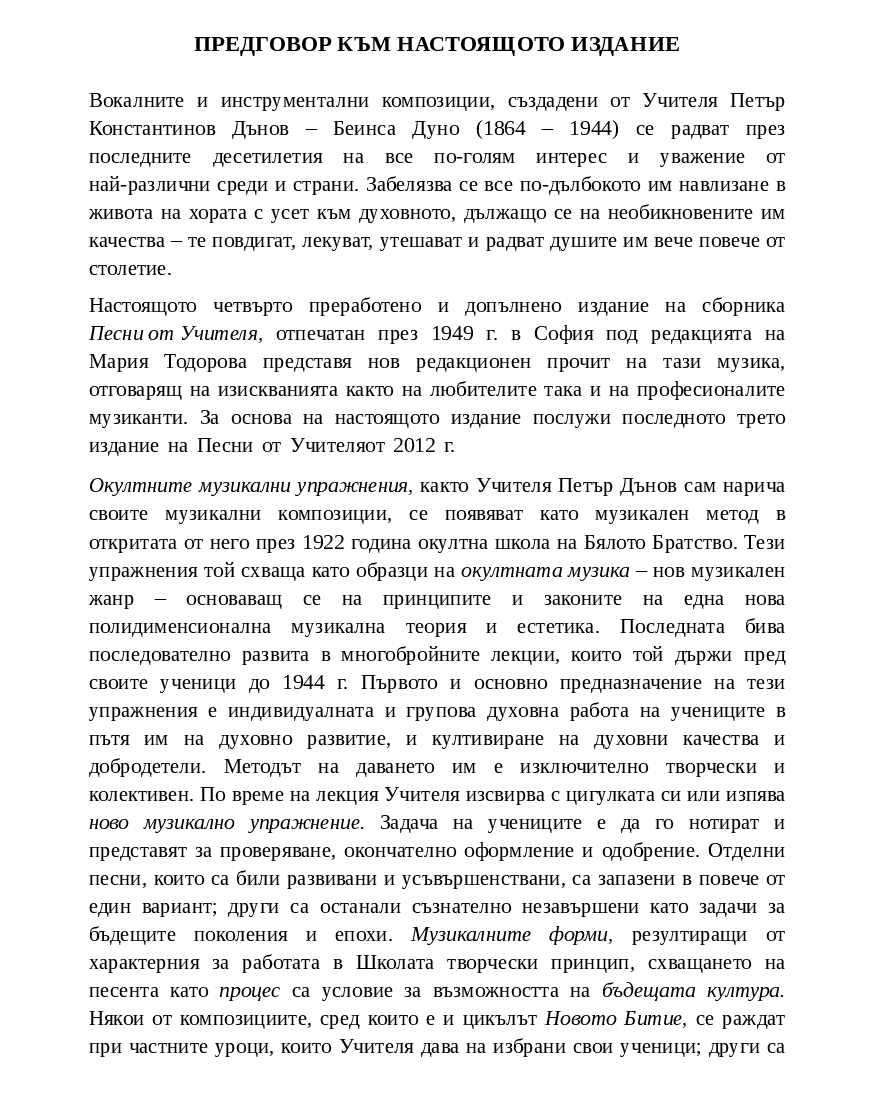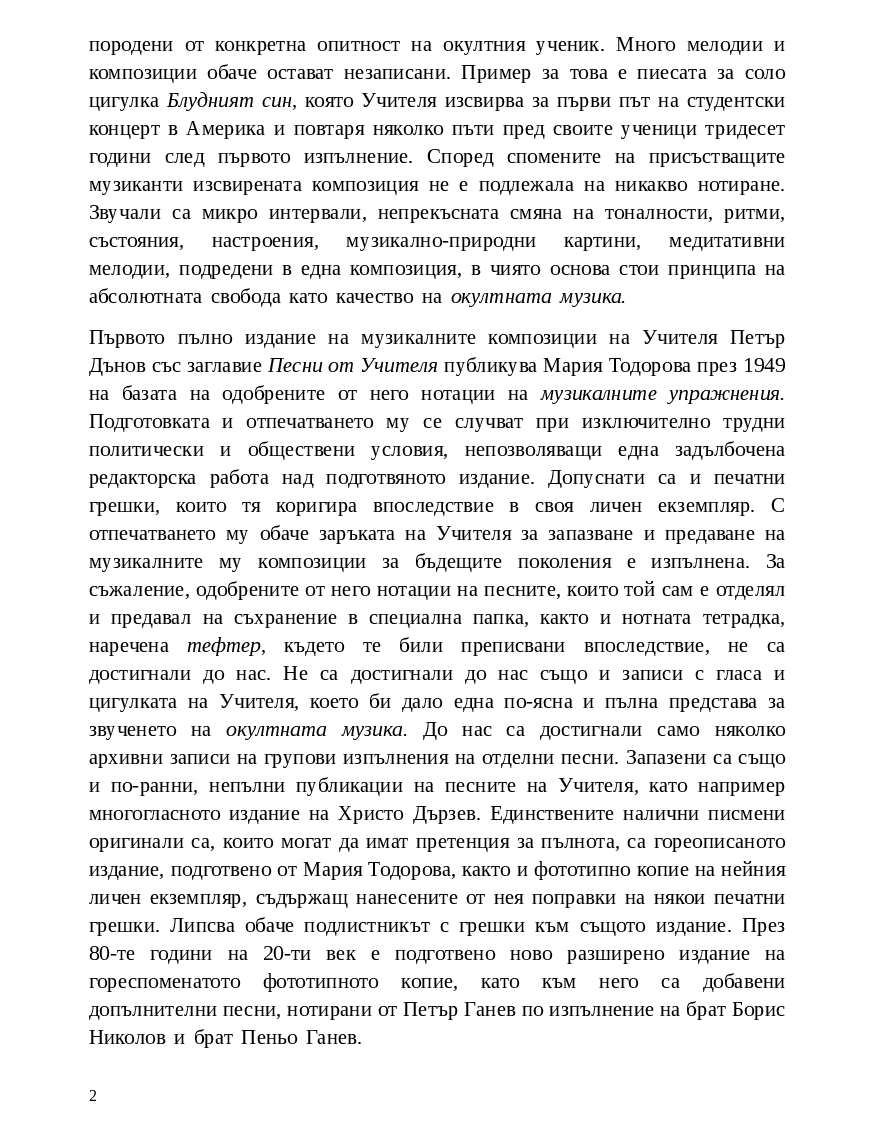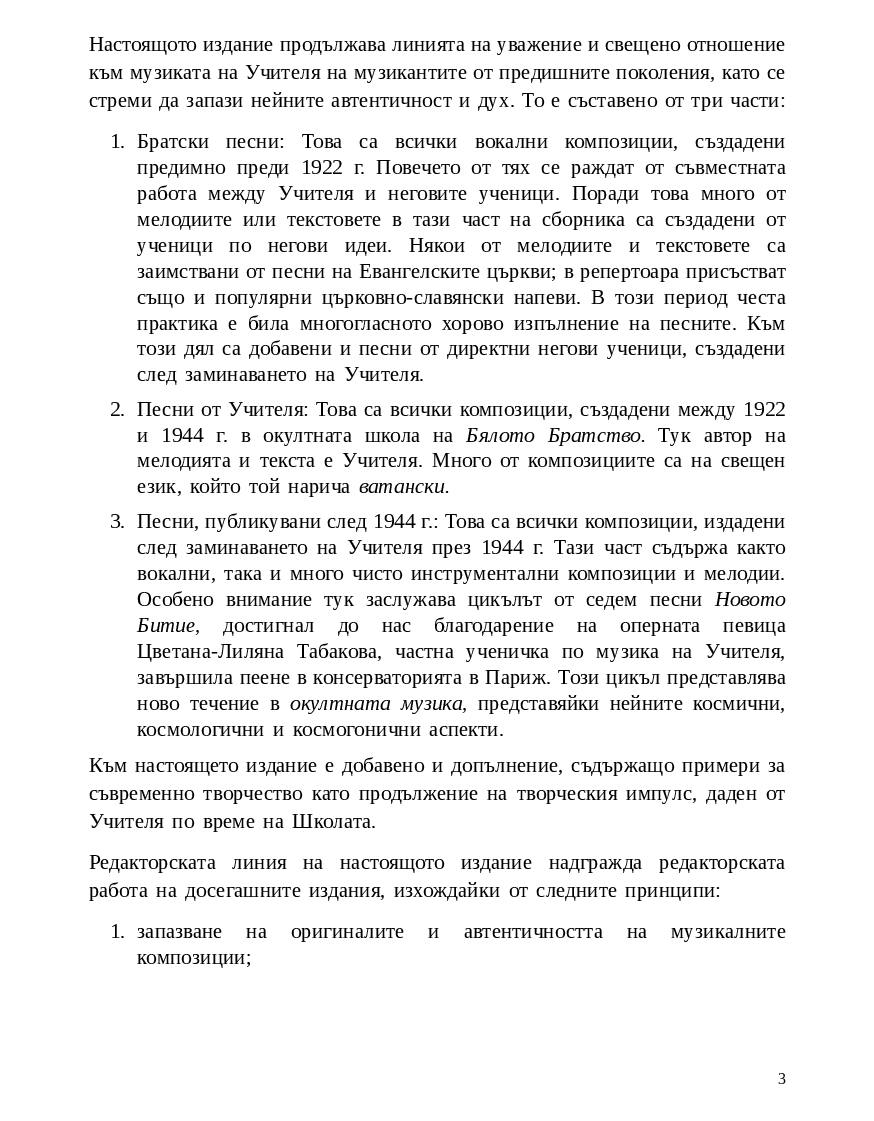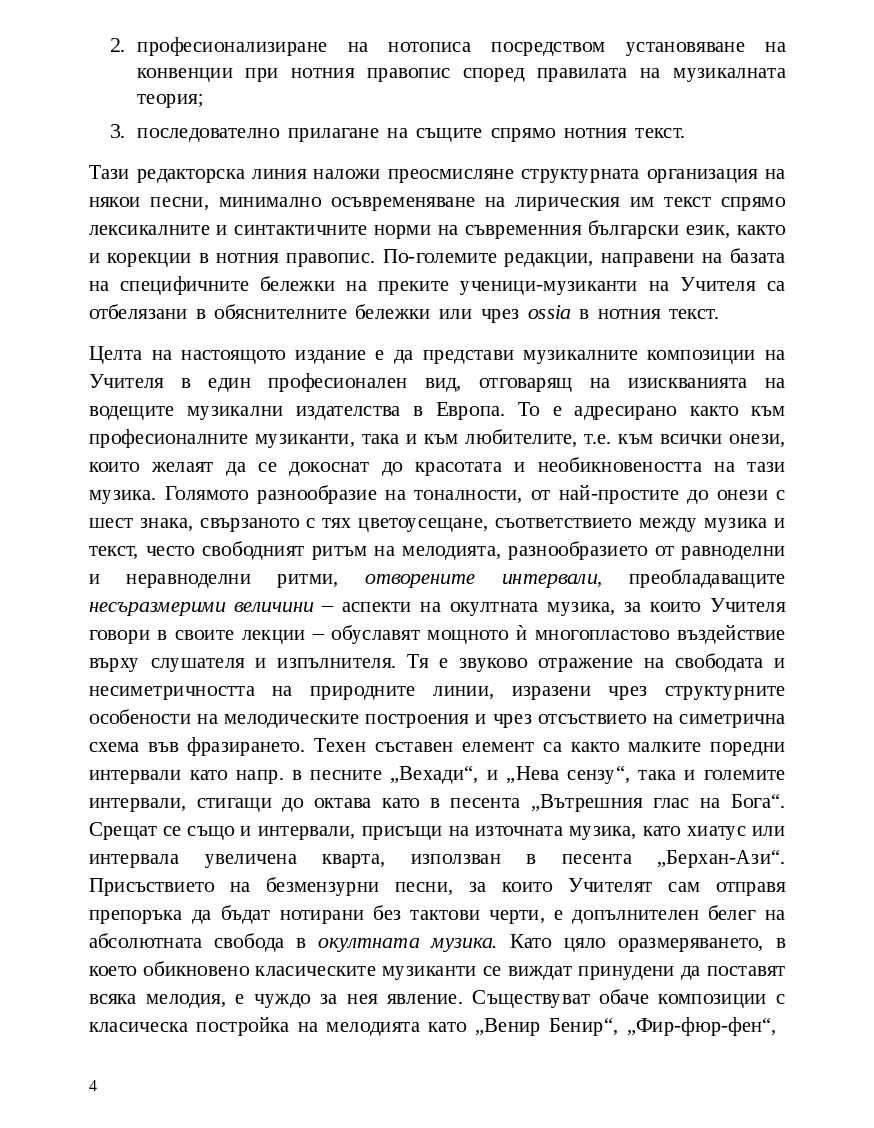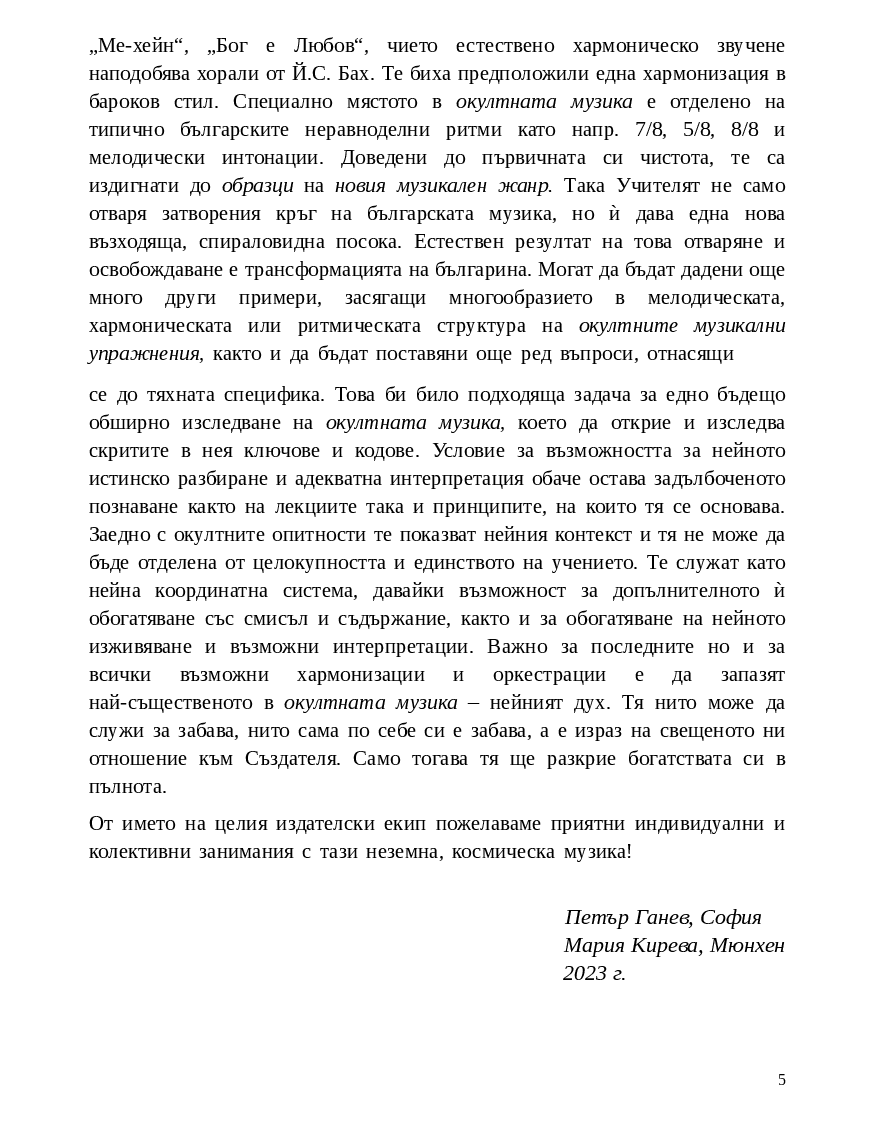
\version "2.24.2"

% include paper part and global functions
\include "include/globals.ily"

\bookpart {
  \paper {
    print-all-headers = ##f
    print-page-number = ##t
    print-first-page-number = ##f

    % put page numbers on the bottom
    oddHeaderMarkup = \markup ""
    evenHeaderMarkup = \markup ""
    oddFooterMarkup = \markup
    \fill-line {
      ""
      \if \should-print-page-number \fromproperty #'page:page-number-string
    }
    evenFooterMarkup = \markup
    \fill-line {
      \if \should-print-page-number \fromproperty #'page:page-number-string
      ""
    }

    left-margin = 1.5\cm
    right-margin = 1.5\cm
    top-margin = 1.6\cm
    bottom-margin = 1.2\cm
    ragged-bottom = ##t % do not spread the staves to fill the whole vertical space


  }

  \tocItem \markup "Предговор към настоящото издание"
  \markup \fontsize  #+3.0 { \fill-line \bold {"ПРЕДГОВОР КЪМ НАСТОЯЩОТО ИЗДАНИЕ"} }

  \markup \fontsize #+2.5 {
    \vspace #1.5 \override #'(baseline-skip . 2.7)
    \justify {

      Вокалните и инструментални композиции, създадени от Учителя Петър Константинов Дънов – Беинса Дуно (1864 – 1944) се радват през последните десетилетия на все по-голям интерес и уважение от най-различни среди и страни. Забелязва се все по-дълбокото им навлизане в живота на хората с усет към  духовното, дължащо се на необикновените им качества – те повдигат, лекуват, утешават и радват душите им вече повече от столетие.
    }
  }

  \markup \fontsize #+2.5 {
    \vspace #1.0 \override #'(baseline-skip . 2.7)
    \justify {

      Настоящото четвърто преработено и допълнено издание на сборника \italic"Песни от Учителя," отпечатан през 1949 г. в София под редакцията на Мария Тодорова представя нов редакционен прочит на тази музика, отговарящ на изискванията както на любителите така и на професионалите музиканти. За основа на настоящото издание послужи последното трето издание на Песни от Учителяот 2012 г.
    }
  }
  \markup \fontsize #+2.5 {
    \vspace #1.0 \override #'(baseline-skip . 2.7)
    \justify {
      \italic {Окултните} \italic {музикални} \italic {упражнения,} както Учителя Петър Дънов сам нарича своите музикални композиции, се появяват като музикален метод в откритата от него през 1922 година окултна школа на Бялото Братство. Тези упражнения той схваща като образци на \italic {окултната} \italic {музика} – нов музикален жанр – основаващ се на принципите и законите на една нова полидименсионална  музикална теория и естетика. Последната бива последователно развита в многобройните лекции, които той държи пред своите ученици до 1944 г. Първото и основно предназначение на тези упражнения е индивидуалната и групова духовна работа на учениците в пътя им на духовно развитие, и култивиране на духовни качества и добродетели. Методът на даването им е изключително творчески и колективен. По време на лекция Учителя изсвирва с цигулката си или изпява \italic {ново} \italic {музикално} \italic {упражнение.} Задача на учениците е да го нотират и представят за проверяване, окончателно оформление и одобрение. Отделни песни, които са били развивани и усъвършенствани, са запазени в повече от един вариант; други са останали съзнателно незавършени като задачи за бъдещите поколения и епохи. \italic {Музикалните} \italic {форми,} резултиращи от характерния за работата в Школата творчески принцип, схващането на песента като \italic {процес} са условие за възможността на \italic {бъдещата} \italic {култура.}  Някои от композициите, сред които е и цикълът \italic {Новото} \italic {Битие,} се раждат при частните уроци, които Учителя дава на избрани свои ученици; други са
    }
  }

  \markup \fontsize #+2.5 {
    \vspace #0 \override #'(baseline-skip . 2.7)
    \justify {

      породени от конкретна опитност на окултния ученик. Много мелодии и композиции обаче остават незаписани. Пример за това е пиесата за соло цигулка \italic {Блудният} \italic {син,} която Учителя изсвирва за първи път на студентски концерт в Америка и повтаря няколко пъти пред своите ученици тридесет години след първото изпълнение. Според спомените на присъстващите музиканти изсвирената композиция не е подлежала на никакво нотиране. Звучали са микро интервали, непрекъсната смяна на тоналности, ритми, състояния, настроения, музикално-природни картини, медитативни мелодии, подредени в една композиция, в чиято основа стои принципа на абсолютната свобода като качество на \italic{окултната} \italic {музика.}
    }
  }

  \markup \fontsize #+2.5 {
    \vspace #1.0 \override #'(baseline-skip . 2.7)
    \justify {
      Първото пълно издание на музикалните композиции на Учителя Петър Дънов със заглавие \italic {Песни} \italic {от} \italic {Учителя} публикува Мария Тодорова през 1949 на базата на одобрените от него нотации на \italic {музикалните} \italic {упражнения.} Подготовката и отпечатването му се случват при изключително трудни политически и обществени условия, непозволяващи една задълбочена редакторска работа над подготвяното издание. Допуснати са и печатни грешки, които тя коригира впоследствие в своя личен екземпляр. С отпечатването му обаче заръката на Учителя за запазване и предаване на музикалните му композиции за бъдещите поколения е изпълнена. За съжаление, одобрените от него нотации на песните, които той сам е отделял и предавал на съхранение в специална папка, както и нотната тетрадка, наречена \italic {тефтер,} където те били преписвани впоследствие, не са достигнали до нас. Не са достигнали до нас също и записи с гласа и цигулката на Учителя, което би дало една по-ясна и пълна представа за звученето на \italic {окултната} \italic {музика.} До нас са достигнали само няколко архивни записи на групови изпълнения на отделни песни. Запазени са също и по-ранни, непълни публикации на песните на Учителя, като например многогласното издание на Христо Дързев. Единствените налични писмени оригинали са, които могат да имат претенция за пълнота, са гореописаното издание, подготвено от Мария Тодорова, както и фототипно копие на нейния личен екземпляр, съдържащ нанесените от нея поправки на някои печатни грешки. Липсва обаче подлистникът с грешки към същото издание. През 80-те години на 20-ти век е подготвено ново разширено издание на гореспоменатото фототипното копие, като към него са добавени допълнителни песни, нотирани от Петър Ганев по изпълнение на брат Борис Николов и брат Пеньо Ганев.
    }
  }

  \markup \fontsize #+2.5 {
    \vspace #1.0 \override #'(baseline-skip . 2.7)
    \justify {
      Настоящото издание продължава линията на уважение и свещено отношение към музиката на Учителя на музикантите от предишните поколения, като се стреми да запази нейните автентичност и дух. То е съставено от три части:
    }
  }

  \markup \override #'(line-width . 62.5) \fontsize  #+2.5 {
    \vspace #1.0 \override #'(baseline-skip . 2.5) \column {
      "    1."
    }
    \hspace #0.5
    \override #'(baseline-skip . 2.5) \column {
      \justify {
        Братски песни: Това са всички вокални композиции, създадени предимно преди 1922 г. Повечето от тях се раждат от съвместната работа между Учителя и неговите ученици. Поради това много от мелодиите или текстовете в тази част на сборника са създадени от ученици по негови идеи. Някои от мелодиите и текстовете са заимствани от песни на Евангелските църкви; в репертоара присъстват също и популярни църковно-славянски напеви. В този период честа практика е била многогласното хорово изпълнение на песните. Към този дял са добавени и песни от директни негови ученици, създадени след заминаването на Учителя.
      }
    }
  }

  \markup \override #'(line-width . 62.5) \fontsize  #+2.5 {
    \vspace #0.8 \override #'(baseline-skip . 2.5) \column {
      "    2."
    }
    \hspace #0.5
    \override #'(baseline-skip . 2.5) \column {
      \justify {
        Песни от Учителя: Това са всички композиции, създадени между 1922 и 1944 г. в окултната школа на \italic {Бялото}
        \italic {Братство.} Тук автор на мелодията и текста е Учителя. Много от композициите са на свещен език, който той
        нарича \italic {ватански.}
      }
    }
  }

  \markup \override #'(line-width . 62.5) \fontsize  #+2.5 {
    \vspace #0.8 \override #'(baseline-skip . 2.5) \column {
      "    3."
    }
    \hspace #0.5
    \override #'(baseline-skip . 2.5) \column {
      \justify {
        Песни, публикувани след 1944 г.: Това са всички композиции, издадени след заминаването на Учителя през 1944 г.
        Тази част съдържа както вокални, така и много чисто инструментални композиции и мелодии. Особено внимание тук
        заслужава цикълът от седем песни \italic {Новото} \italic{Битие,} достигнал до нас благодарение на оперната певица Цветана-Лиляна Табакова, частна ученичка по музика на Учителя, завършила пеене в консерваторията в Париж. Този цикъл
        представлява ново течение в \italic {окултната} \italic {музика,} представяйки нейните космични, космологични и космогонични аспекти.
      }
    }
  }

  \markup \fontsize #+2.5 {
    \vspace #1.0 \override #'(baseline-skip . 2.7)
    \justify {
      Към настоящето издание е добавено и допълнение, съдържащо примери за съвременно творчество като продължение на творческия импулс, даден от Учителя по време на Школата.

    }
  }

  \markup \fontsize #+2.5 {
    \vspace #1.0 \override #'(baseline-skip . 2.7)
    \justify {
      Редакторската линия на настоящото издание надгражда редакторската работа на досегашните издания, изхождайки
      от следните принципи:
    }
  }

  \markup \override #'(line-width . 62.5) \fontsize  #+2.5 {
    \vspace #1.0 \override #'(baseline-skip . 2.5) \column {
      "    1."
    }
    \hspace #0.5
    \override #'(baseline-skip . 2.5) \column {
      \justify {
        запазване на оригиналите и автентичността на музикалните композиции;
      }
    }
  }

  \markup \override #'(line-width . 62.5) \fontsize  #+2.5 {
    \vspace #0.8 \override #'(baseline-skip . 2.5) \column {
      "    2."
    }
    \hspace #0.5
    \override #'(baseline-skip . 2.5) \column {
      \justify {
        професионализиране на нотописа посредством установяване на конвенции при нотния правопис според правилата на музикалната теория;
      }
    }
  }

  \markup \override #'(line-width . 62.5) \fontsize  #+2.5 {
    \vspace #0.8 \override #'(baseline-skip . 2.5) \column {
      "    3."
    }
    \hspace #0.5
    \override #'(baseline-skip . 2.5) \column {
      \justify {
        последователно прилагане на същите спрямо нотния текст.
      }
    }
  }

  \markup \fontsize #+2.5 {
    \vspace #1.0 \override #'(baseline-skip . 2.7)
    \justify {
      Тази редакторска линия наложи преосмисляне структурната организация на някои песни, минимално осъвременяване на лирическия им текст спрямо лексикалните и синтактичните норми на съвременния български език, както и корекции в нотния правопис. По-големите редакции, направени на базата на специфичните бележки на преките ученици-музиканти на Учителя са отбелязани в обяснителните бележки или чрез \italic {ossia} в нотния текст.
    }
  }


  \markup \fontsize #+2.5 {
    \vspace #1.0 \override #'(baseline-skip . 2.7)
    \justify {

      Целта на настоящото издание е да представи музикалните композиции на Учителя в един професионален вид, отговарящ на изискванията на \justify-line {водещите музикални издателства в Европа. То е адресирано както към} професионалните музиканти, така и към любителите, т.е. към всички онези, които желаят да се докоснат до красотата и необикновеността на тази музика. Голямото разнообразие на тоналности, от най-простите до онези с шест знака, свързаното с тях цветоусещане, съответствието между музика и текст, често свободният ритъм на мелодията, разнообразието от равноделни и неравноделни ритми, \italic {отворените} \italic {интервали,} преобладаващите \italic {несъразмерими} \italic {величини} – аспекти на окултната музика, за които Учителя говори в своите лекции – обуславят мощното ѝ многопластово въздействие върху слушателя и изпълнителя. Тя е звуково отражение на свободата и несиметричността на природните линии, изразени чрез структурните особености на мелодическите построения и чрез отсъствието на симетрична схема във фразирането. Техен съставен елемент са както малките поредни интервали като напр. в песните „Вехади“, и „Нева сензу“, така и големите интервали, стигащи до октава като в песента „Вътрешния глас на Бога“. Срещат се също и интервали, присъщи на източната музика, като хиатус или интервала увеличена кварта, използван в песента „Берхан-Ази“.    Присъствието на безмензурни песни, за които Учителят сам отправя препоръка да бъдат нотирани без тактови черти, е допълнителен белег на абсолютната свобода в \italic {окултната} \italic {музика.} Като цяло оразмеряването, в което обикновено класическите музиканти се виждат принудени да поставят всяка мелодия, е чуждо за нея явление. Съществуват обаче композиции с класическа постройка на мелодията като „Венир Бенир“, „Фир-фюр-фен“, 
    }
  }



  \markup \fontsize #+2.5 {
    \vspace #1.0 \override #'(baseline-skip . 2.7)
    \justify {
       „Ме-хейн“, „Бог е Любов“, чието естествено хармоническо звучене наподобява хорали от Й.С. Бах. Те биха предположили една хармонизация в бароков стил. Специално мястото в \italic {окултната} \italic {музика} е отделено на типично българските неравноделни ритми като напр. 7/8, 5/8, 8/8 и мелодически интонации. Доведени до първичната си чистота, те са издигнати до \italic {образци} на \italic {новия} \italic {музикален} \italic {жанр.} Така Учителят не само отваря затворения кръг на българската музика, но ѝ дава една нова възходяща, спираловидна посока. Естествен резултат на това отваряне и освобождаване е трансформацията на българина. Могат да бъдат дадени още много други примери, засягащи многообразието в мелодическата, хармоническата или ритмическата структура на \italic {окултните} \italic {музикални} \italic {упражнения,} както и да бъдат поставяни още ред въпроси, отнасящи
    }
  }

  \markup \fontsize #+2.5 {
    \vspace #1.0 \override #'(baseline-skip . 2.7)
    \justify {
      се до тяхната специфика. Това би било подходяща задача за едно бъдещо обширно изследване на \italic {окултната} \italic {музика,} което да открие и изследва скритите в нея ключове и кодове. Условие за възможността за нейното истинско разбиране и адекватна интерпретация обаче остава задълбоченото познаване както на лекциите така и принципите, на които тя се основава. Заедно с окултните опитности
      те показват нейния контекст и тя не може да бъде отделена от целокупността и единството на учението. Те служат като нейна координатна система, давайки възможност за допълнителното ѝ обогатяване със смисъл и съдържание, както и за обогатяване на нейното изживяване и възможни интерпретации. Важно за последните но и за всички възможни хармонизации и оркестрации е да запазят най-същественото в \italic {окултната} \italic {музика} – нейният дух. Тя нито може да служи за забава, нито сама по себе си е забава, а е израз на свещеното ни отношение към Създателя. Само тогава тя ще разкрие богатствата си в пълнота.
    }
  }

  \markup \fontsize #+2.5 {
    \vspace #1.0 \override #'(baseline-skip . 2.7)
    \justify {

      От името на целия издателски екип пожелаваме приятни индивидуални и колективни занимания с тази неземна, космическа музика!

    }
  }

  \markup \fontsize #+3 \raise #0 \override #'(baseline-skip . 2.7) {
    \column {
      \line {"  "}
      \line {"  "}
      \fill-line { "" ""  \italic {"Петър Ганев, София    "} }
      \fill-line { "" ""  \italic {"Мария Кирева, Мюнхен"} }
      \fill-line { "" ""  \italic {"2023 г.                            "} }
    }
  }


} % bookpart



% Più mosso
% „Weiße Bruderschaft“
